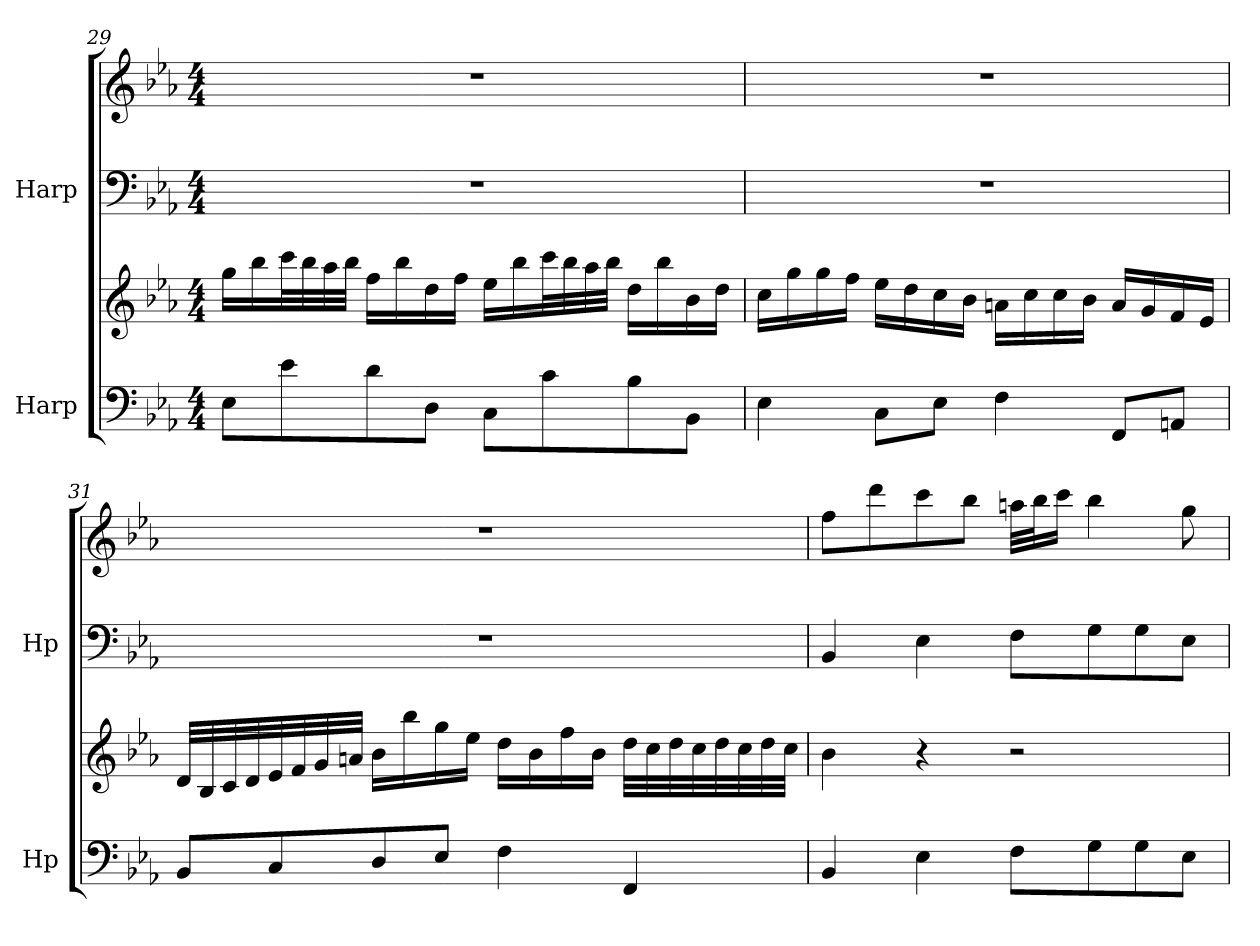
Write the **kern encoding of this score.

**kern	**kern	**kern	**kern
*part2	*part2	*part1	*part1
*staff4	*staff3	*staff2	*staff1
*I"Harp	*	*I"Harp	*
*I'Hp	*	*I'Hp	*
!!LO:LB:g=z
*clefF4	*clefG2	*clefF4	*clefG2
*k[b-e-a-]	*k[b-e-a-]	*k[b-e-a-]	*k[b-e-a-]
*M4/4	*M4/4	*M4/4	*M4/4
=29	=29	=29	=29
8E-\L	16gg\LL	1r	1r
.	16bb-\	.	.
8e-\	32ccc\L	.	.
.	32bb-\	.	.
.	32aa-\	.	.
.	32bb-\JJJ	.	.
8d\	16ff\LL	.	.
.	16bb-\	.	.
8D\J	16dd\	.	.
.	16ff\JJ	.	.
8C\L	16ee-\LL	.	.
.	16bb-\	.	.
8c\	32ccc\L	.	.
.	32bb-\	.	.
.	32aa-\	.	.
.	32bb-\JJJ	.	.
8B-\	16dd\LL	.	.
.	16bb-\	.	.
8BB-\J	16b-\	.	.
.	16dd\JJ	.	.
=30	=30	=30	=30
4E-\	16cc\LL	1r	1r
.	16gg\	.	.
.	16gg\	.	.
.	16ff\JJ	.	.
8C\L	16ee-\LL	.	.
.	16dd\	.	.
8E-\J	16cc\	.	.
.	16b-\JJ	.	.
4F\	16an\LL	.	.
.	16cc\	.	.
.	16cc\	.	.
.	16b-\JJ	.	.
8FF/L	16a/LL	.	.
.	16g/	.	.
8AAn/J	16f/	.	.
.	16e-/JJ	.	.
!!LO:PB:g=z
=31	=31	=31	=31
8BB-/L	32d/LLL	1r	1r
.	32B-/	.	.
.	32c/	.	.
.	32d/	.	.
8C/	32e-/	.	.
.	32f/	.	.
.	32g/	.	.
.	32an/JJJ	.	.
8D/	16b-\LL	.	.
.	16bb-\	.	.
8E-/J	16gg\	.	.
.	16ee-\JJ	.	.
4F\	16dd\LL	.	.
.	16b-\	.	.
.	16ff\	.	.
.	16b-\JJ	.	.
4FF/	32dd\LLL	.	.
.	32cc\	.	.
.	32dd\	.	.
.	32cc\	.	.
.	32dd\	.	.
.	32cc\	.	.
.	32dd\	.	.
.	32cc\JJJ	.	.
=32	=32	=32	=32
4BB-/	4b-\	4BB-/	8ff\L
.	.	.	8ddd\
4E-\	4r	4E-\	8ccc\
.	.	.	8bb-\J
8F\L	2r	8F\L	32aan\LLL
.	.	.	32bb-\J
.	.	.	16ccc\JJ
8G\	.	8G\	4bb-\
8G\	.	8G\	.
8E-\J	.	8E-\J	8gg\
=	=	=	=
*-	*-	*-	*-
